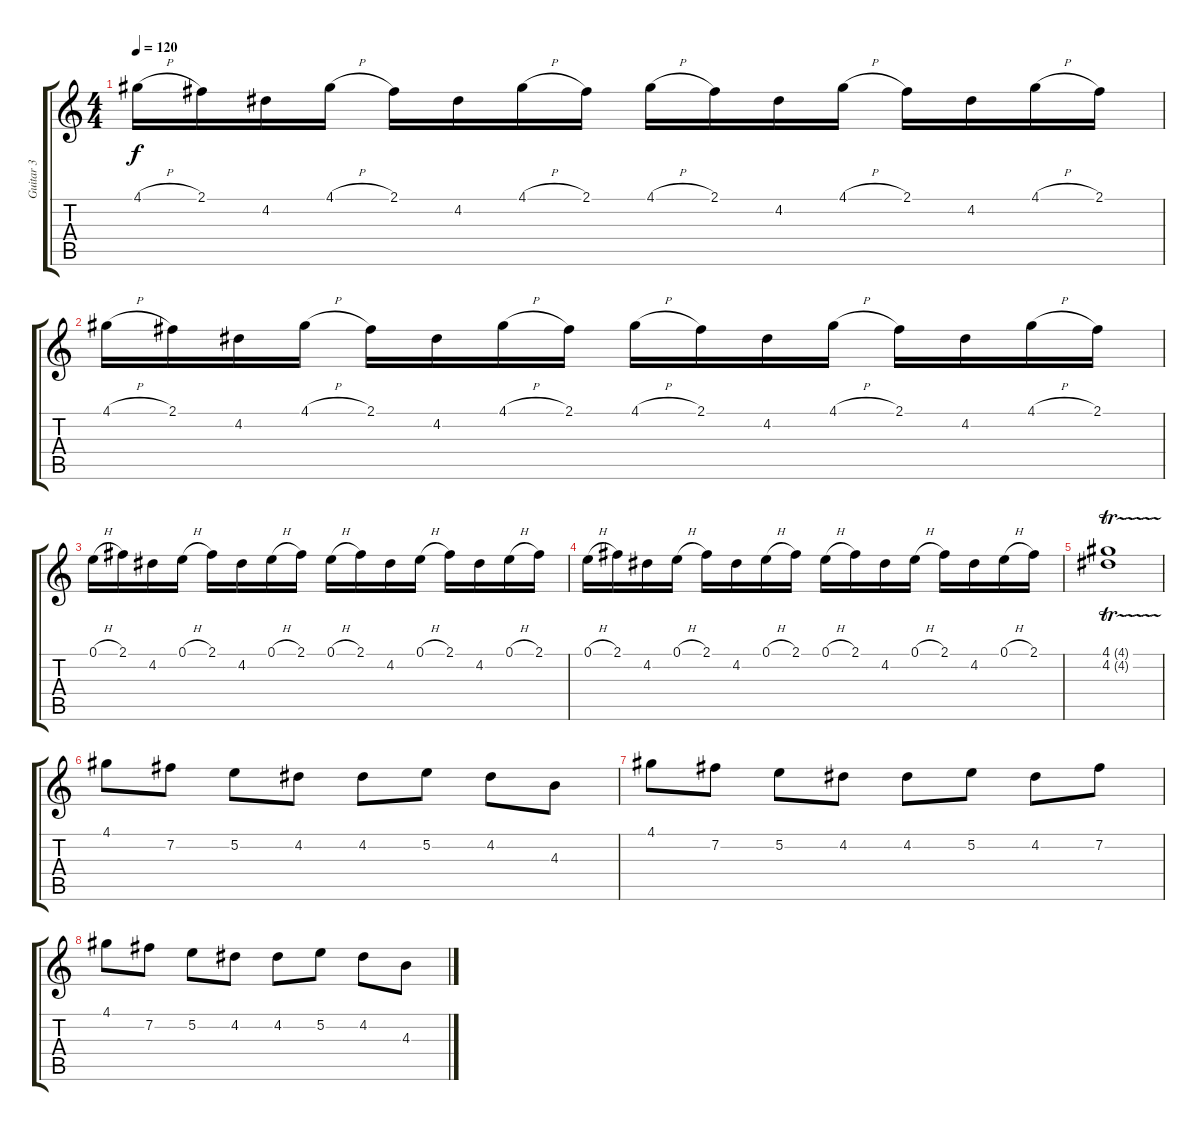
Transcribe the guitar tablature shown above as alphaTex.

\track ("Guitar 3" "Guitar 3") {instrument overdrivenguitar}
\staff {score tabs}
\tuning (E4 B3 G3 D3 A2 E2) {hide}
\ts (4 4)
\tempo 120
\clef g2
\ks c
4.1{h}.16{dy f} 2.1.16 4.2.16 4.1{h}.16 2.1.16 4.2.16 4.1{h}.16 2.1.16 4.1{h}.16 2.1.16 4.2.16 4.1{h}.16 2.1.16 4.2.16 4.1{h}.16 2.1.16 |
4.1{h}.16 2.1.16 4.2.16 4.1{h}.16 2.1.16 4.2.16 4.1{h}.16 2.1.16 4.1{h}.16 2.1.16 4.2.16 4.1{h}.16 2.1.16 4.2.16 4.1{h}.16 2.1.16 |
0.1{h}.16 2.1.16 4.2.16 0.1{h}.16 2.1.16 4.2.16 0.1{h}.16 2.1.16 0.1{h}.16 2.1.16 4.2.16 0.1{h}.16 2.1.16 4.2.16 0.1{h}.16 2.1.16 |
0.1{h}.16 2.1.16 4.2.16 0.1{h}.16 2.1.16 4.2.16 0.1{h}.16 2.1.16 0.1{h}.16 2.1.16 4.2.16 0.1{h}.16 2.1.16 4.2.16 0.1{h}.16 2.1.16 |
(4.1{tr (4 16)} 4.2{tr (4 16)}).1 |
4.1.8 7.2.8 5.2.8 4.2.8 4.2.8 5.2.8 4.2.8 4.3.8 |
4.1.8 7.2.8 5.2.8 4.2.8 4.2.8 5.2.8 4.2.8 7.2.8 |
4.1.8 7.2.8 5.2.8 4.2.8 4.2.8 5.2.8 4.2.8 4.3.8
